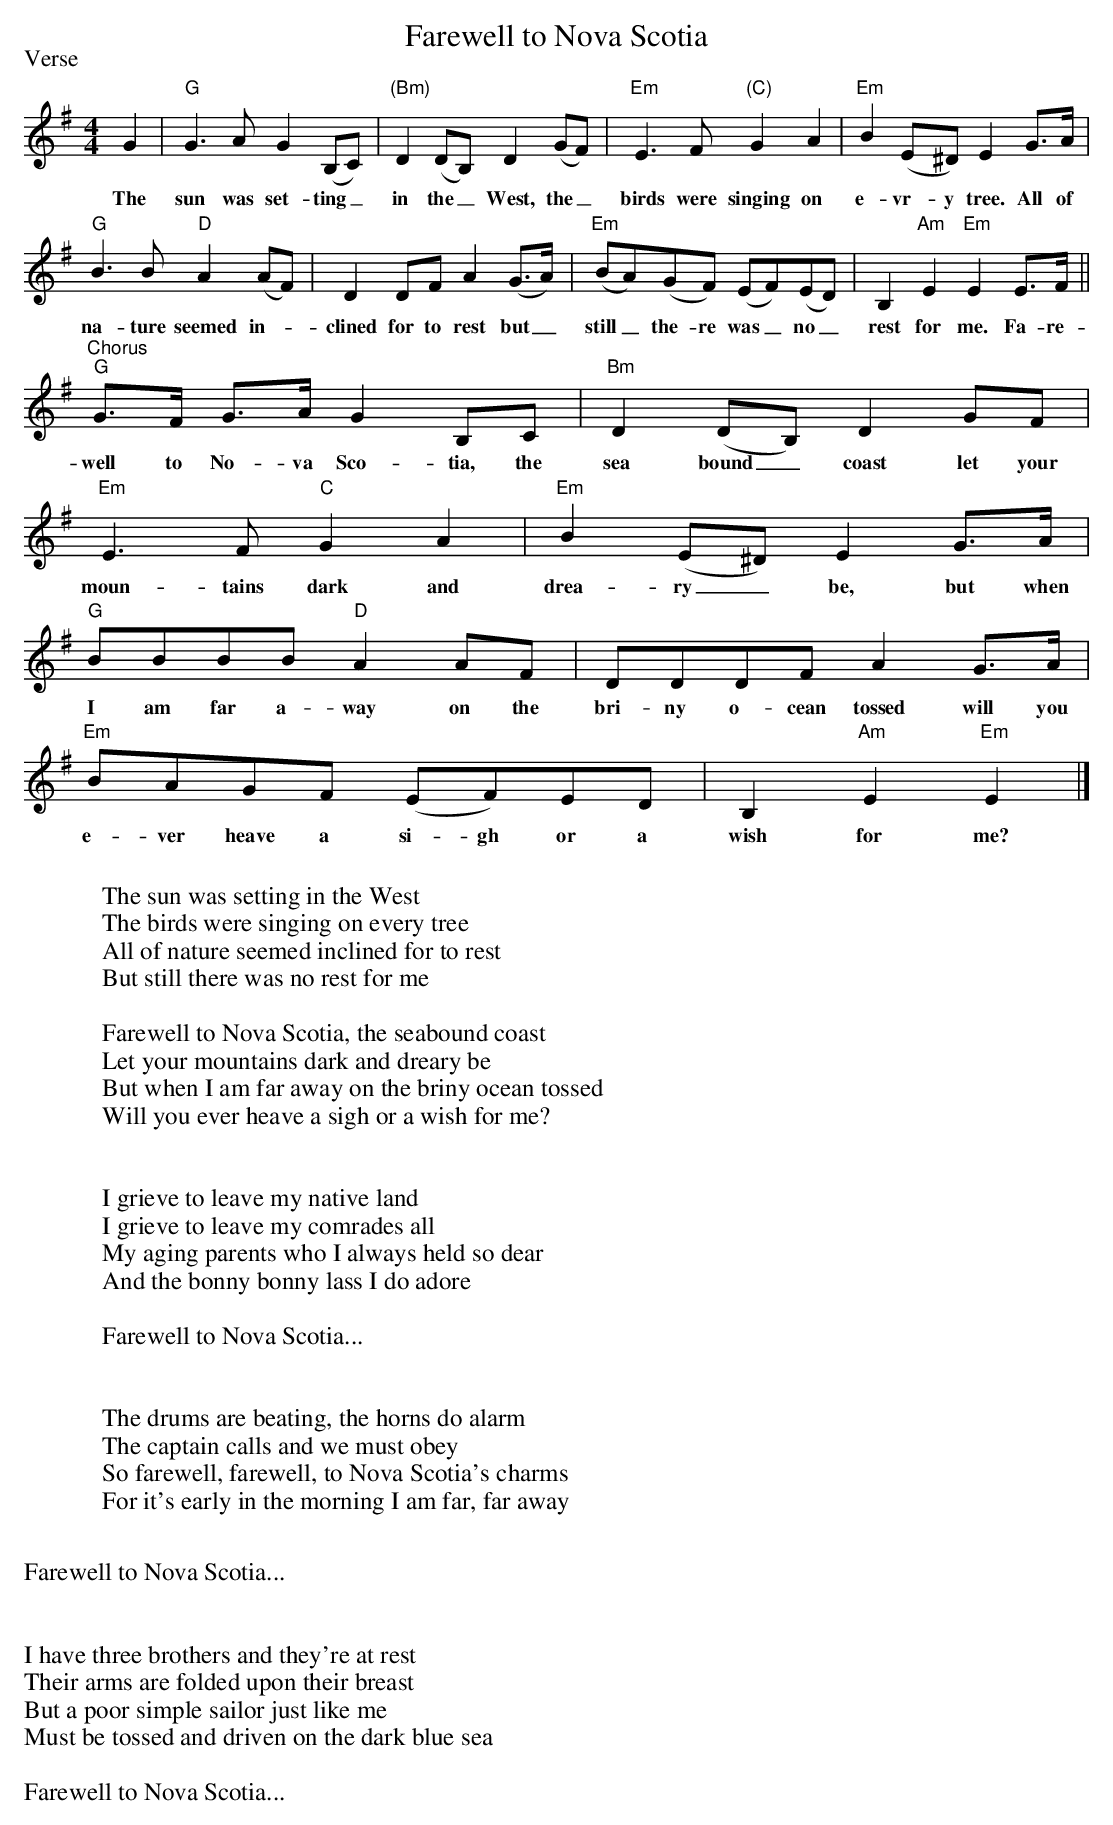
X:1
T: Farewell to Nova Scotia
M: 4/4
L: 1/8
P:Verse
K:G             %transposed from F
G2 | "G"G2>A2 G2 (B,C) | "(Bm)"D2 (DB,) D2 (GF) | "Em"E3 F "(C)"G2A2 | "Em"B2 (E^D) E2 G>A |
w:The sun was set-ting_ in the_ West, the_ birds were singing on e-vr-y tree.  All of
"G"B3 B "D"A2 (AF) | D2 DF A2 (G>A) | "Em"(BA)(GF) (EF)(ED) | B,2 "Am"E2 "Em"E2 E>F ||
w:na-ture seemed in-_ clined for to rest but_ still_ the-re was_ no_ rest for me. Fa-re-
"^Chorus""G"G>F G>A G2 B,C | "Bm"D2 (DB,) D2 GF | "Em"E3 F "C"G2 A2 | "Em"B2 (E^D) E2 G>A|
w:well to No-va Sco-tia, the sea bound_ coast let your moun-tains dark and drea-ry_ be, but when
"G"BBBB "D"A2 AF | DDDF A2 G>A  | "Em"BAGF (EF)ED | B,2 "Am"E2 "Em"E2 |]
w:I am far a-way on the bri-ny o-cean tossed will you e-ver heave a si-gh or a wish for me?
W:
W:The sun was setting in the West
W:The birds were singing on every tree
W:All of nature seemed inclined for to rest
W:But still there was no rest for me
W:
W:    Farewell to Nova Scotia, the seabound coast
W:    Let your mountains dark and dreary be
W:    But when I am far away on the briny ocean tossed
W:    Will you ever heave a sigh or a wish for me?
W:
W:
W:I grieve to leave my native land
W:I grieve to leave my comrades all
W:My aging parents who I always held so dear
W:And the bonny bonny lass I do adore
W:
W:    Farewell to Nova Scotia...
W:
W:
W:The drums are beating, the horns do alarm
W:The captain calls and we must obey
W:So farewell, farewell, to Nova Scotia's charms
W:For it's early in the morning I am far, far away
W:
W:    Farewell to Nova Scotia...
W:
W:
W:I have three brothers and they're at rest
W:Their arms are folded upon their breast
W:But a poor simple sailor just like me
W:Must be tossed and driven on the dark blue sea
W:
W:    Farewell to Nova Scotia...
